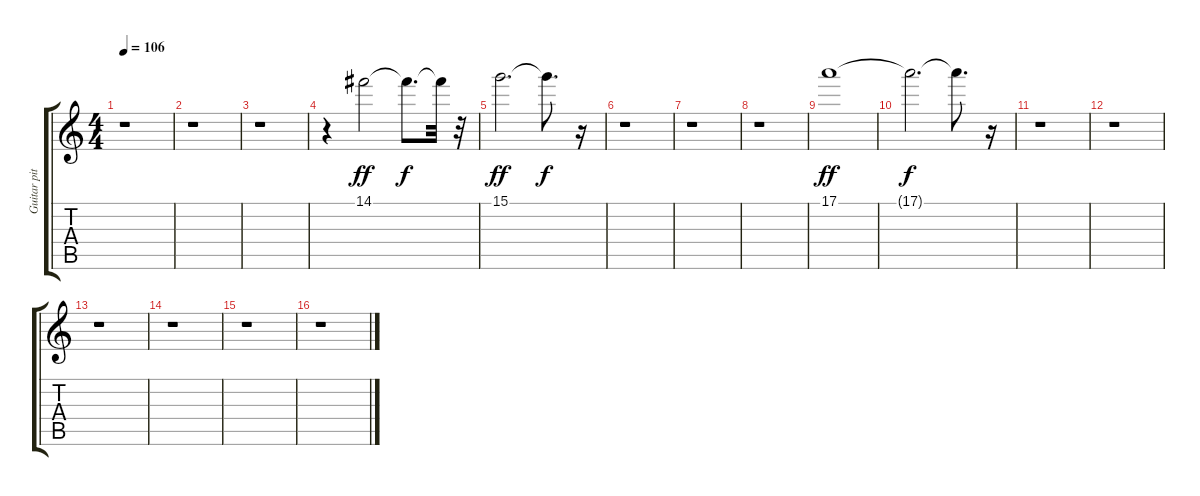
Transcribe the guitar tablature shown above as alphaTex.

\track ("Guitar pitch" "Guitar pit") {instrument overdrivenguitar}
\staff {score tabs}
\tuning (E4 B3 G3 D3 A2 E2) {hide}
\ts (4 4)
\tempo 106
\clef g2
\ks c
r.1{dy ff} |
r.1 |
r.1 |
r.4 14.1.2{volume 9} 14.1{t}.8{d dy f} 14.1{t}.32 r.32 |
15.1.2{d dy ff volume 8} 15.1{t}.8{d dy f} r.16 |
r.1 |
r.1 |
r.1 |
17.1.1{dy ff volume 8} |
17.1{t}.2{d dy f} 17.1{t}.8{d} r.16 |
r.1 |
r.1 |
r.1 |
r.1 |
r.1 |
r.1
